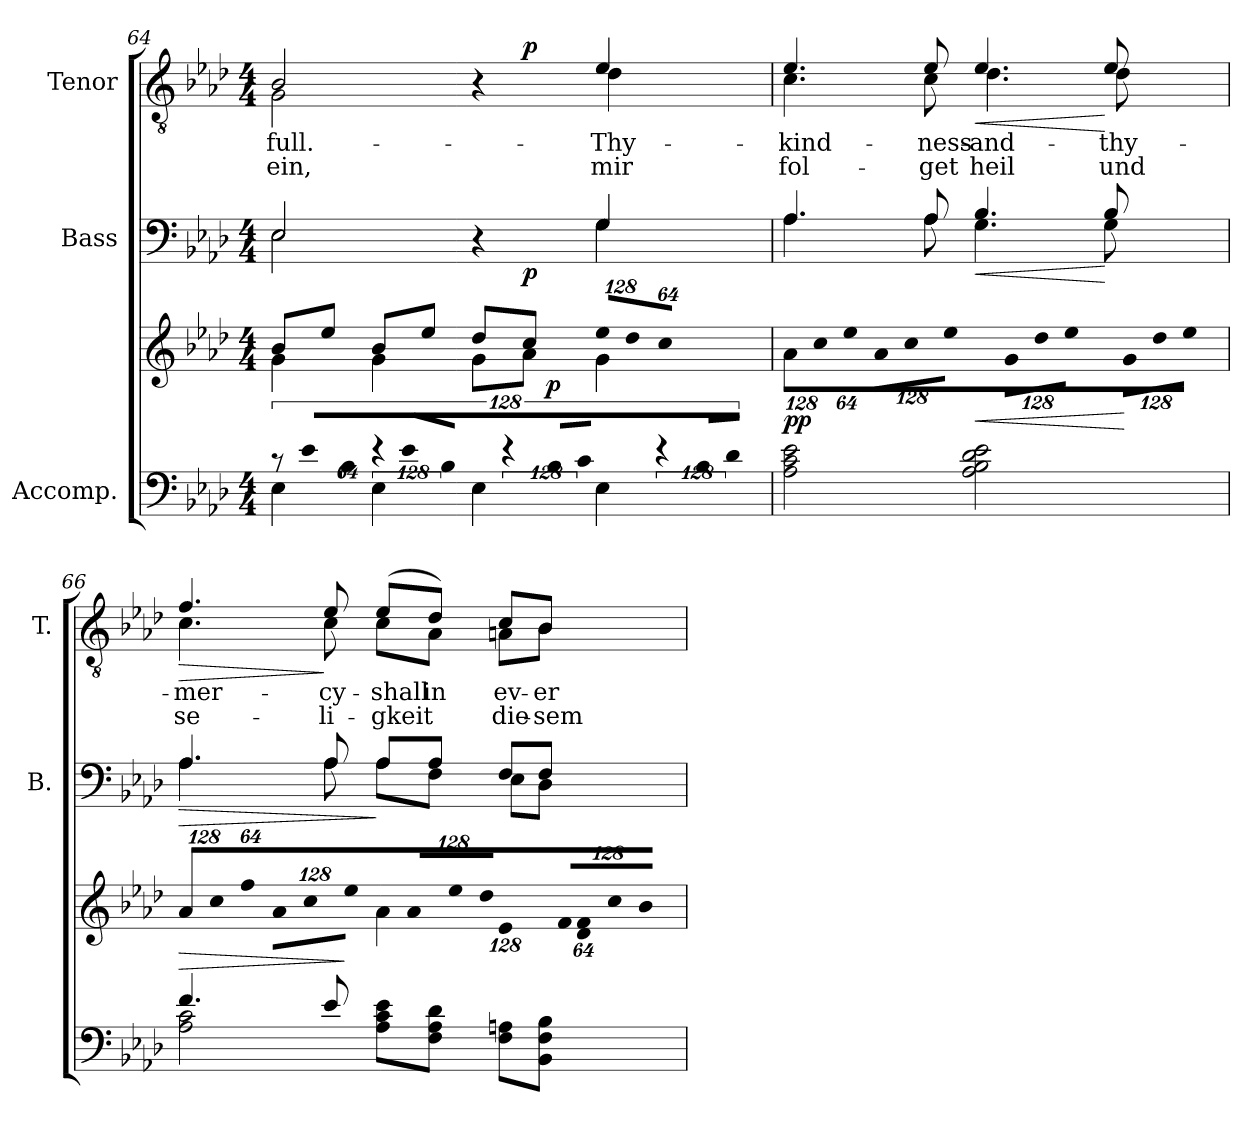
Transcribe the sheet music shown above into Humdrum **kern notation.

**kern	**kern	**dynam	**kern	**dynam	**kern	**text	**text	**dynam
*part3	*part3	*part3	*part2	*part2	*part1	*part1	*part1	*part1
*staff4	*staff3	*staff3/4	*staff2	*staff2	*staff1	*staff1	*staff1	*staff1
*I"Accomp.	*	*	*I"Bass	*	*I"Tenor	*	*	*
*	*	*	*I'B.	*	*I'T.	*	*	*
*clefF4	*clefG2	*	*clefF4	*	*clefGv2	*	*	*
*	*	*	*	*	*ITrd7c12	*	*	*
*k[b-e-a-d-]	*k[b-e-a-d-]	*	*k[b-e-a-d-]	*	*k[b-e-a-d-]	*	*	*
*A-:	*A-:	*	*A-:	*	*A-:	*	*	*
*M4/4	*M4/4	*	*M4/4	*	*M4/4	*	*	*
=64	=64	=64	=64	=64	=64	=64	=64	=64
!LO:N:vis=8	!	!	!	!	!	!	!	!
*^	*^	*	*^	*	*	*	*	*
!	!	!	!	!	!	!	!	!	!LO:LY:b:color=#000000	!LO:LY:b:color=#000000	!
*	*	*	*^	*	*	*^	*	*^	*	*	*
*	*	*	*	*	*	*	*	*	*	*	*^	*	*	*
1024%85r	4E-i\	8b-i/L	4gi\	2ryy	.	2E-i/	2E-i\	2ryy	.	2BB-i/	2GGi\	2ryy	full.-	ein,	.
!LO:N:vis=8	!	!	!	!	!	!	!	!	!	!	!	!	!	!	!
1024%85e-i/L	.	.	.	.	.	.	.	.	.	.	.	.	.	.	.
.	.	8ee-i/J	.	.	.	.	.	.	.	.	.	.	.	.	.
!LO:N:vis=8	!	!	!	!	!	!	!	!	!	!	!	!	!	!	!
512%43B-i/J	.	.	.	.	.	.	.	.	.	.	.	.	.	.	.
!LO:N:vis=8	!	!	!	!	!	!	!	!	!	!	!	!	!	!	!
1024%85r	4E-i\	8b-i/L	4gi\	.	.	.	.	.	.	.	.	.	.	.	.
!LO:N:vis=8	!	!	!	!	!	!	!	!	!	!	!	!	!	!	!
1024%85e-i/L	.	.	.	.	.	.	.	.	.	.	.	.	.	.	.
.	.	8ee-i/J	.	.	.	.	.	.	.	.	.	.	.	.	.
!LO:N:vis=8	!	!	!	!	!	!	!	!	!	!	!	!	!	!	!
512%43B-i/J	.	.	.	.	.	.	.	.	.	.	.	.	.	.	.
!LO:N:vis=8	!	!	!	!	!	!	!	!	!	!	!	!	!	!	!
1024%85r	4E-i\	8dd-i/L	8gi\L	8ryy	.	4r	4ryy	8ryy	.	4r	4ryy	8ryy	.	.	.
!LO:N:vis=8	!	!	!	!	!	!	!	!	!	!	!	!	!	!	!
1024%85B-i/L	.	.	.	.	.	.	.	.	.	.	.	.	.	.	.
.	.	8cci/J	8a-i\J	32ryy	.	.	.	4.ryy	p	.	.	4.ryy	.	.	p
.	.	.	.	128ryy	.	.	.	.	.	.	.	.	.	.	.
.	.	.	.	4ryy	p	.	.	.	.	.	.	.	.	.	.
!LO:N:vis=8	!	!	!	!	!	!	!	!	!	!	!	!	!	!	!
512%43ci/J	.	.	.	.	.	.	.	.	.	.	.	.	.	.	.
!LO:N:vis=8	!	!	!	!	!	!	!	!	!	!	!	!	!	!	!
*	*	*Xbrackettup	*	*	*	*	*	*	*	*	*	*	*	*	*
!	!	!LO:N:vis=8	!	!	!	!	!	!	!	!	!	!	!	!	!
!	!	!	!	!	!	!	!	!	!	!	!	!	!LO:LY:b:color=#000000	!LO:LY:b:color=#000000	!
1024%85r	4E-i\	1024%85ee-i/L	4gi\	.	.	4Gi/	4Gi\	.	.	4E-i/	4D-i\	.	-Thy-	mir	.
!LO:N:vis=8	!	!LO:N:vis=8	!	!	!	!	!	!	!	!	!	!	!	!	!
1024%85B-i/L	.	1024%85dd-i/	.	.	.	.	.	.	.	.	.	.	.	.	.
.	.	.	.	16ryy	.	.	.	.	.	.	.	.	.	.	.
!LO:N:vis=8	!	!LO:N:vis=8	!	!	!	!	!	!	!	!	!	!	!	!	!
512%43d-i/J	.	512%43cci/J	.	.	.	.	.	.	.	.	.	.	.	.	.
.	.	.	.	64.ryy	.	.	.	.	.	.	.	.	.	.	.
=65	=65	=65	=65	=65	=65	=65	=65	=65	=65	=65	=65	=65	=65	=65	=65
!	!	!LO:N:vis=8	!	!	!	!	!	!	!	!	!	!	!	!	!
*v	*v	*	*	*	*	*	*v	*v	*	*v	*v	*v	*	*	*
*	*v	*v	*v	*	*	*	*	*	*	*	*
*^	*^	*	*	*^	*	*^	*	*	*
*	*	*	*^	*	*	*	*	*	*	*^	*	*	*
!	!	!	!	!	!	!	!	!	!	!	!	!	!LO:LY:b:color=#000000	!LO:LY:b:color=#000000	!
*v	*v	*	*	*	*	*	*v	*v	*	*	*v	*v	*	*	*
*	*v	*v	*v	*	*	*	*	*	*	*	*	*
2A-i\ 2ci 2e-i	1024%85a-i\L	pp	4.A-i/	4.A-i\	.	4.E-i/	4.Ci\	-kind-	fol-	.
!	!LO:N:vis=8	!	!	!	!	!	!	!	!	!
.	1024%85cci\	.	.	.	.	.	.	.	.	.
!	!LO:N:vis=8	!	!	!	!	!	!	!	!	!
.	512%43ee-i\J	.	.	.	.	.	.	.	.	.
!	!LO:N:vis=8	!	!	!	!	!	!	!	!	!
.	1024%85a-i\L	.	.	.	.	.	.	.	.	.
!	!LO:N:vis=8	!	!	!	!	!	!	!	!	!
.	1024%85cci\	.	.	.	.	.	.	.	.	.
!	!	!	!	!	!	!	!	!LO:LY:b:color=#000000	!LO:LY:b:color=#000000	!
.	.	.	8A-i/	8A-i\	.	8E-i/	8Ci\	-ness-	-get	.
!	!LO:N:vis=8	!	!	!	!	!	!	!	!	!
.	512%43ee-i\J	.	.	.	.	.	.	.	.	.
!	!LO:N:vis=8	!LO:HP:b	!	!	!LO:HP:b	!	!	!	!	!
!	!	!	!	!	!	!	!	!LO:LY:b:color=#000000	!LO:LY:b:color=#000000	!LO:HP:b
2A-i\ 2B-i 2d-i 2e-i	1024%85gi\L	<	4.B-i/	4.Gi\	<	4.E-i/	4.D-i\	-and-	heil	<
!	!LO:N:vis=8	!	!	!	!	!	!	!	!	!
.	1024%85dd-i\	.	.	.	.	.	.	.	.	.
!	!LO:N:vis=8	!	!	!	!	!	!	!	!	!
.	512%43ee-i\J	.	.	.	.	.	.	.	.	.
!	!LO:N:vis=8	!	!	!	!	!	!	!	!	!
.	1024%85gi\L	.	.	.	.	.	.	.	.	.
!	!LO:N:vis=8	!	!	!	!	!	!	!	!	!
.	1024%85dd-i\	.	.	.	.	.	.	.	.	.
!	!	!	!	!	!	!	!	!LO:LY:b:color=#000000	!LO:LY:b:color=#000000	!
.	.	.	8B-i/	8Gi\	[	8E-i/	8D-i\	-thy-	und	[
!	!LO:N:vis=8	!	!	!	!	!	!	!	!	!
.	512%43ee-i\J	[	.	.	.	.	.	.	.	.
!!LO:PB:g=z	!!
=66	=66	=66	=66	=66	=66	=66	=66	=66	=66	=66
*^	*	*	*	*	*	*	*	*	*	*
!	!	!LO:N:vis=8	!LO:HP:b	!	!	!LO:HP:b	!	!	!	!	!
*	*	*^	*	*	*	*	*	*	*	*	*
!	!	!	!	!	!	!	!	!	!	!LO:LY:b:color=#000000	!LO:LY:b:color=#000000	!LO:HP:b
4.fi/	2A-i\ 2ci	1024%85a-i\L	2ryy	>	4.A-i/	4.A-i\	>	4.Fi/	4.Ci\	-mer-	se-	>
!	!	!LO:N:vis=8	!	!	!	!	!	!	!	!	!	!
.	.	1024%85cci\	.	.	.	.	.	.	.	.	.	.
!	!	!LO:N:vis=8	!	!	!	!	!	!	!	!	!	!
.	.	512%43ffi\J	.	.	.	.	.	.	.	.	.	.
!	!	!LO:N:vis=8	!	!	!	!	!	!	!	!	!	!
.	.	1024%85a-i\L	.	.	.	.	.	.	.	.	.	.
!	!	!LO:N:vis=8	!	!	!	!	!	!	!	!	!	!
.	.	1024%85cci\	.	.	.	.	.	.	.	.	.	.
!	!	!	!	!	!	!	!	!	!	!LO:LY:b:color=#000000	!LO:LY:b:color=#000000	!
8e-i/	.	.	.	.	8A-i/	8A-i\	.	8E-i/	8Ci\	-cy-	-li-	]
!	!	!LO:N:vis=8	!	!	!	!	!	!	!	!	!	!
.	.	512%43ee-i\J	.	]	.	.	.	.	.	.	.	.
!	!	!LO:N:vis=8	!	!	!	!	!	!	!	!	!	!
!	!	!	!	!	!	!	!	!	!	!LO:LY:b:color=#000000	!LO:LY:b:color=#000000	!
8A-i\ 8ci\ 8e-i\L	2ryy	1024%85a-i/L	4a-i\	.	8A-i/L	8A-i\L	]	(8E-i/L	8Ci\L	-shall	-gkeit	.
!	!	!LO:N:vis=8	!	!	!	!	!	!	!	!	!	!
.	.	1024%85ee-i/	.	.	.	.	.	.	.	.	.	.
!	!	!	!	!	!	!	!	!	!	!LO:LY:b:color=#000000	!	!
8Fi\ 8A-i\ 8d-i\J	.	.	.	.	8A-i/J	8Fi\J	.	8D-i/J)	8AA-i\J	in	.	.
!	!	!LO:N:vis=8	!	!	!	!	!	!	!	!	!	!
.	.	512%43dd-i/J	.	.	.	.	.	.	.	.	.	.
!	!	!LO:N:vis=8	!LO:N:vis=4	!	!	!	!	!	!	!	!	!
!	!	!	!	!	!	!	!	!	!	!LO:LY:b:color=#000000	!LO:LY:b:color=#000000	!
8Fi\ 8Ani\L	.	1024%85fi/L	512%85e-i\	.	8Fi/L	8E-i\L	.	8Ci/L	8AAni\L	ev-	die-	.
!	!	!LO:N:vis=8	!	!	!	!	!	!	!	!	!	!
.	.	1024%85cci/	.	.	.	.	.	.	.	.	.	.
!	!	!	!	!	!	!	!	!	!	!LO:LY:b:color=#000000	!LO:LY:b:color=#000000	!
8BB-i\ 8Fi\ 8B-i\J	.	.	.	.	8Fi/J	8D-i\J	.	8BB-i/J	8BB-i\J	-er-	-sem	.
!	!	!LO:N:vis=8	!LO:N:vis=8	!	!	!	!	!	!	!	!	!
.	.	512%43b-i/J	512%43d-i\ 512%43fi	.	.	.	.	.	.	.	.	.
*v	*v	*	*	*	*v	*v	*	*v	*v	*	*	*
*	*v	*v	*	*	*	*	*	*	*
=	=	=	=	=	=	=	=	=
*-	*-	*-	*-	*-	*-	*-	*-	*-
